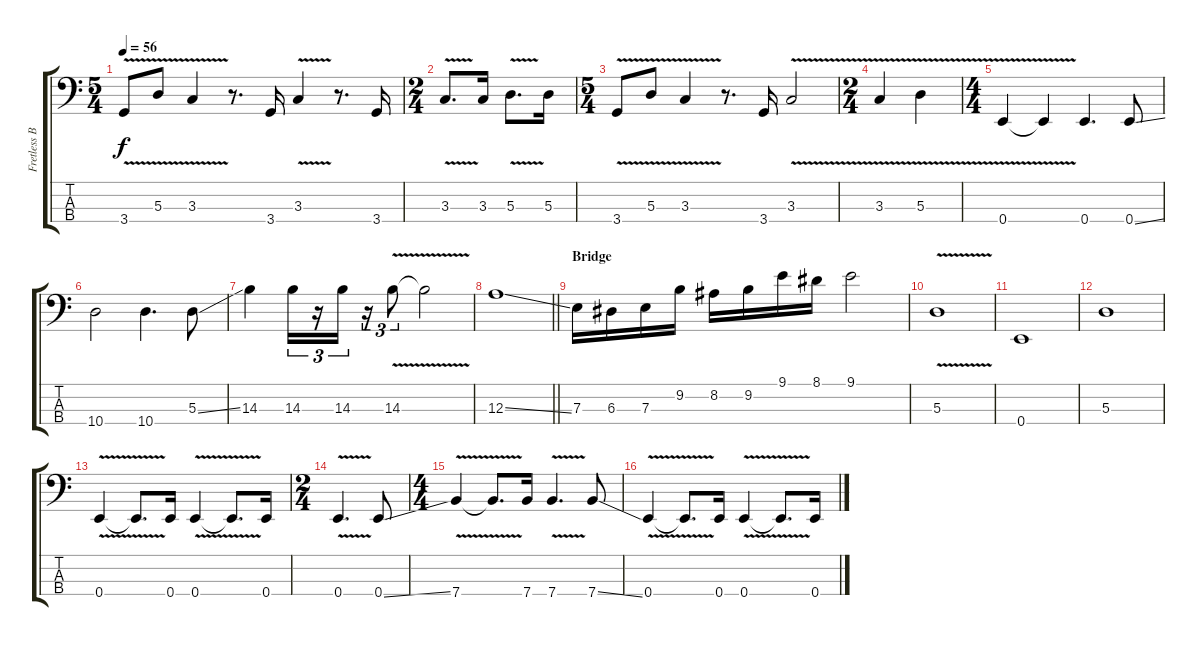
\track ("Fretless Bass (Gilmour)" "Fretless B") {instrument fretlessbass}
\staff {score tabs}
\tuning (G2 D2 A1 E1) {hide}
\ts (5 4)
\tempo 56
\clef f4
\ks c
3.4{v}.8{dy f} 5.3{v}.8 3.3{v}.4 r.8{d} 3.4.16 3.3{v}.4 r.8{d} 3.4.16 |
\ts (2 4)
3.3{v}.8{d} 3.3.16 5.3{v}.8{d} 5.3.16 |
\ts (5 4)
3.4{v}.8 5.3{v}.8 3.3{v}.4 r.8{d} 3.4.16 3.3{v}.2 |
\ts (2 4)
3.3{v}.4 5.3{v}.4 |
\ts (4 4)
0.4{v}.4 0.4{t}.4 0.4.4{d} 0.4{ss}.8 |
10.4.2 10.4.4{d} 5.3{ss}.8 |
14.3.4 14.3.16{tu (3 2)} r.16{tu (3 2)} 14.3.16{tu (3 2)} r.16{tu (3 2)} 14.3{v}.8{tu (3 2)} 14.3{t}.2 |
\barLineRight lightlight
12.3{ss}.1 |
\section ("" "Bridge")
7.3.16 6.3.16 7.3.16 9.2.16 8.2.16 9.2.16 9.1.16 8.1.16 9.1.2 |
5.3{v}.1 |
0.4.1 |
5.3.1 |
0.4{v}.4 0.4{t}.8{d} 0.4.16 0.4{v}.4 0.4{t}.8{d} 0.4.16 |
\ts (2 4)
0.4{v}.4{d} 0.4{ss}.8 |
\ts (4 4)
7.4{v}.4 7.4{t}.8{d} 7.4.16 7.4{v}.4{d} 7.4{ss}.8 |
0.4{v}.4 0.4{t}.8{d} 0.4.16 0.4{v}.4 0.4{t}.8{d} 0.4.16
